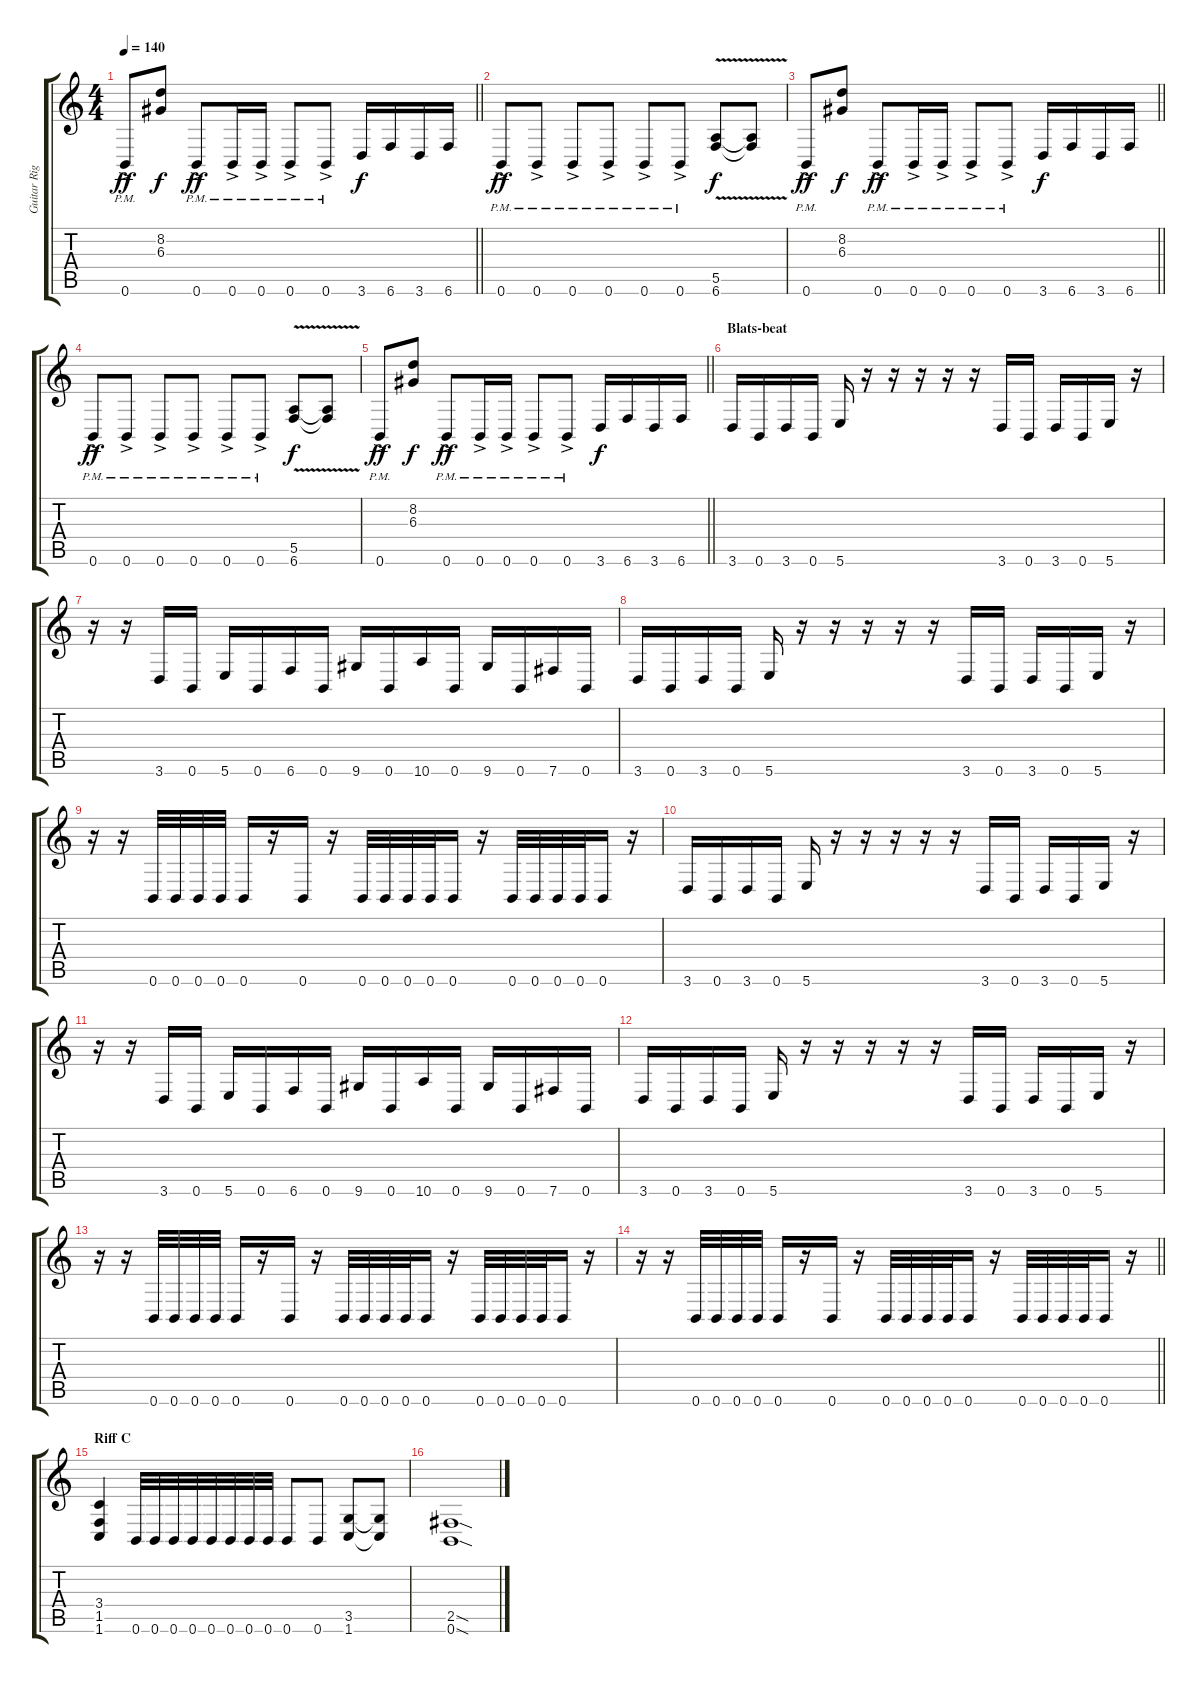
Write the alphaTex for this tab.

\track ("Guitar Right" "Guitar Rig") {instrument distortionguitar}
\staff {score tabs}
\tuning (B3 Gb3 D3 A2 E2 B1) {hide}
\ts (4 4)
\tempo 140
\clef g2
\barLineRight lightlight
\ks c
0.6{ac pm}.8{dy ff} (8.2 6.3).8{dy f} 0.6{ac pm}.8{dy ff} 0.6{ac pm}.16 0.6{ac pm}.16 0.6{ac pm}.8 0.6{ac pm}.8 3.6.16{dy f} 6.6.16 3.6.16 6.6.16 |
0.6{ac pm}.8{dy ff} 0.6{ac pm}.8 0.6{ac pm}.8 0.6{ac pm}.8 0.6{ac pm}.8 0.6{ac pm}.8 (5.5{v} 6.6{v}).8{dy f} (5.5{t} 6.6{t}).8 |
\barLineRight lightlight
0.6{ac pm}.8{dy ff} (8.2 6.3).8{dy f} 0.6{ac pm}.8{dy ff} 0.6{ac pm}.16 0.6{ac pm}.16 0.6{ac pm}.8 0.6{ac pm}.8 3.6.16{dy f} 6.6.16 3.6.16 6.6.16 |
0.6{ac pm}.8{dy ff} 0.6{ac pm}.8 0.6{ac pm}.8 0.6{ac pm}.8 0.6{ac pm}.8 0.6{ac pm}.8 (5.5{v} 6.6{v}).8{dy f} (5.5{t} 6.6{t}).8 |
\barLineRight lightlight
0.6{ac pm}.8{dy ff} (8.2 6.3).8{dy f} 0.6{ac pm}.8{dy ff} 0.6{ac pm}.16 0.6{ac pm}.16 0.6{ac pm}.8 0.6{ac pm}.8 3.6.16{dy f} 6.6.16 3.6.16 6.6.16 |
\section ("" "Blats-beat")
3.6.16 0.6.16 3.6.16 0.6.16 5.6.16 r.16 r.16 r.16 r.16 r.16 3.6.16 0.6.16 3.6.16 0.6.16 5.6.16 r.16 |
r.16 r.16 3.6.16 0.6.16 5.6.16 0.6.16 6.6.16 0.6.16 9.6.16 0.6.16 10.6.16 0.6.16 9.6.16 0.6.16 7.6.16 0.6.16 |
3.6.16 0.6.16 3.6.16 0.6.16 5.6.16 r.16 r.16 r.16 r.16 r.16 3.6.16 0.6.16 3.6.16 0.6.16 5.6.16 r.16 |
r.16 r.16 0.6.32 0.6.32 0.6.32 0.6.32 0.6.16 r.16 0.6.16 r.16 0.6.32 0.6.32 0.6.32 0.6.32 0.6.16 r.16 0.6.32 0.6.32 0.6.32 0.6.32 0.6.16 r.16 |
3.6.16 0.6.16 3.6.16 0.6.16 5.6.16 r.16 r.16 r.16 r.16 r.16 3.6.16 0.6.16 3.6.16 0.6.16 5.6.16 r.16 |
r.16 r.16 3.6.16 0.6.16 5.6.16 0.6.16 6.6.16 0.6.16 9.6.16 0.6.16 10.6.16 0.6.16 9.6.16 0.6.16 7.6.16 0.6.16 |
3.6.16 0.6.16 3.6.16 0.6.16 5.6.16 r.16 r.16 r.16 r.16 r.16 3.6.16 0.6.16 3.6.16 0.6.16 5.6.16 r.16 |
r.16 r.16 0.6.32 0.6.32 0.6.32 0.6.32 0.6.16 r.16 0.6.16 r.16 0.6.32 0.6.32 0.6.32 0.6.32 0.6.16 r.16 0.6.32 0.6.32 0.6.32 0.6.32 0.6.16 r.16 |
\barLineRight lightlight
r.16 r.16 0.6.32 0.6.32 0.6.32 0.6.32 0.6.16 r.16 0.6.16 r.16 0.6.32 0.6.32 0.6.32 0.6.32 0.6.16 r.16 0.6.32 0.6.32 0.6.32 0.6.32 0.6.16 r.16 |
\section ("" "Riff C")
(3.4 1.5 1.6).4 0.6.32 0.6.32 0.6.32 0.6.32 0.6.32 0.6.32 0.6.32 0.6.32 0.6.8 0.6.8 (3.5 1.6).8 (3.5{t} 1.6{t}).8 |
(2.5{sod} 0.6{sod}).1
